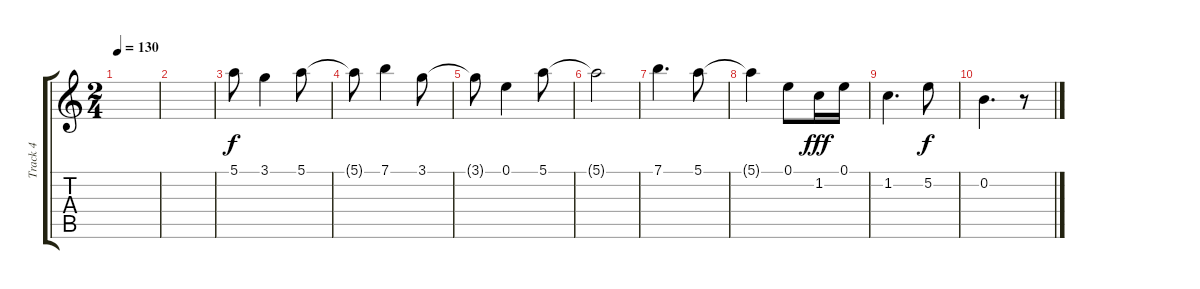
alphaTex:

\track ("Track 4" "Track 4") {instrument distortionguitar}
\staff {score tabs}
\tuning (E4 B3 G3 D3 A2 E2) {hide}
\ts (2 4)
\tempo 130
\clef g2
\ks c
|
|
5.1.8 3.1.4 5.1.8 |
5.1{t}.8 7.1.4 3.1.8 |
3.1{t}.8 0.1.4 5.1.8 |
5.1{t}.2 |
7.1.4{d} 5.1.8 |
5.1{t}.4 0.1.8 1.2.16{dy fff} 0.1.16 |
1.2.4{d} 5.2.8{dy f} |
0.2.4{d} r.8
